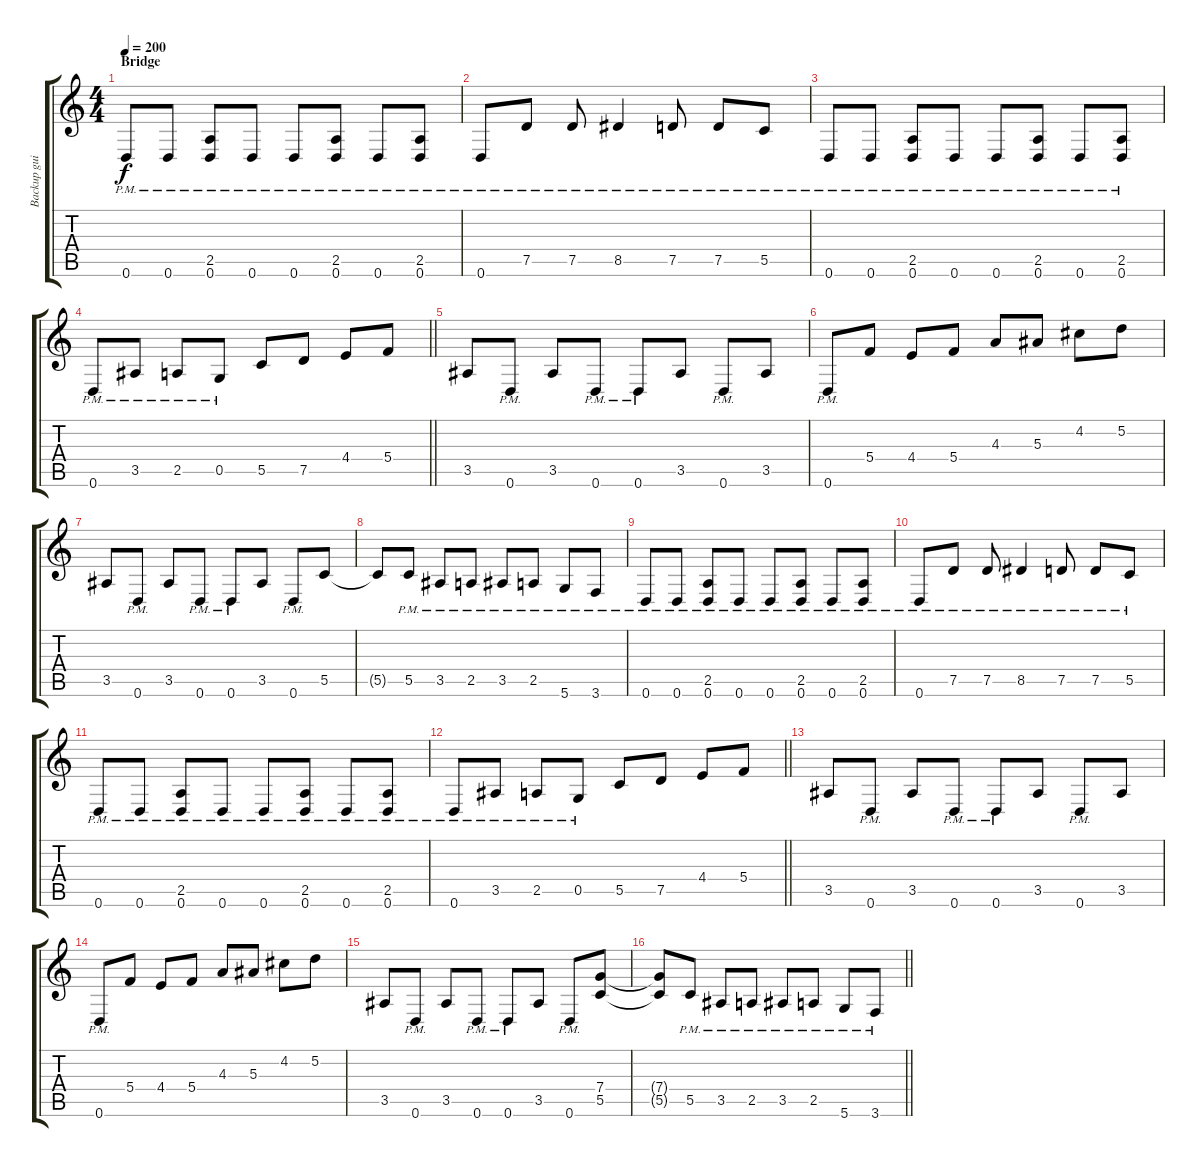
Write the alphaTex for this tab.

\track ("Backup guitar" "Backup gui") {instrument distortionguitar}
\staff {score tabs}
\tuning (D4 A3 F3 C3 G2 D2) {hide}
\ts (4 4)
\section ("" "Bridge")
\tempo 200
\clef g2
\ks c
0.6{pm}.8{dy f balance 0} 0.6{pm}.8 (2.5{pm} 0.6{pm}).8 0.6{pm}.8 0.6{pm}.8 (2.5{pm} 0.6{pm}).8 0.6{pm}.8 (2.5{pm} 0.6{pm}).8 |
0.6{pm}.8 7.5{pm}.8 7.5{pm}.8 8.5{pm}.4 7.5{pm}.8 7.5{pm}.8 5.5{pm}.8 |
0.6{pm}.8 0.6{pm}.8 (2.5{pm} 0.6{pm}).8 0.6{pm}.8 0.6{pm}.8 (2.5{pm} 0.6{pm}).8 0.6{pm}.8 (2.5{pm} 0.6{pm}).8 |
\barLineRight lightlight
0.6{pm}.8 3.5{pm}.8 2.5{pm}.8 0.5{pm}.8 5.5.8 7.5.8 4.4.8 5.4.8 |
3.5.8 0.6{pm}.8 3.5.8 0.6{pm}.8 0.6{pm}.8 3.5.8 0.6{pm}.8 3.5.8 |
0.6{pm}.8 5.4.8 4.4.8 5.4.8 4.3.8 5.3.8 4.2.8 5.2.8 |
3.5.8 0.6{pm}.8 3.5.8 0.6{pm}.8 0.6{pm}.8 3.5.8 0.6{pm}.8 5.5.8 |
5.5{t}.8 5.5{pm}.8 3.5{pm}.8 2.5{pm}.8 3.5{pm}.8 2.5{pm}.8 5.6{pm}.8 3.6{pm}.8 |
0.6{pm}.8 0.6{pm}.8 (2.5{pm} 0.6{pm}).8 0.6{pm}.8 0.6{pm}.8 (2.5{pm} 0.6{pm}).8 0.6{pm}.8 (2.5{pm} 0.6{pm}).8 |
0.6{pm}.8 7.5{pm}.8 7.5{pm}.8 8.5{pm}.4 7.5{pm}.8 7.5{pm}.8 5.5{pm}.8 |
0.6{pm}.8 0.6{pm}.8 (2.5{pm} 0.6{pm}).8 0.6{pm}.8 0.6{pm}.8 (2.5{pm} 0.6{pm}).8 0.6{pm}.8 (2.5{pm} 0.6{pm}).8 |
\barLineRight lightlight
0.6{pm}.8 3.5{pm}.8 2.5{pm}.8 0.5{pm}.8 5.5.8 7.5.8 4.4.8 5.4.8 |
3.5.8 0.6{pm}.8 3.5.8 0.6{pm}.8 0.6{pm}.8 3.5.8 0.6{pm}.8 3.5.8 |
0.6{pm}.8 5.4.8 4.4.8 5.4.8 4.3.8 5.3.8 4.2.8 5.2.8 |
3.5.8 0.6{pm}.8 3.5.8 0.6{pm}.8 0.6{pm}.8 3.5.8 0.6{pm}.8 (7.4 5.5).8 |
\barLineRight lightlight
(7.4{t} 5.5{t}).8 5.5{pm}.8 3.5{pm}.8 2.5{pm}.8 3.5{pm}.8 2.5{pm}.8 5.6{pm}.8 3.6{pm}.8
